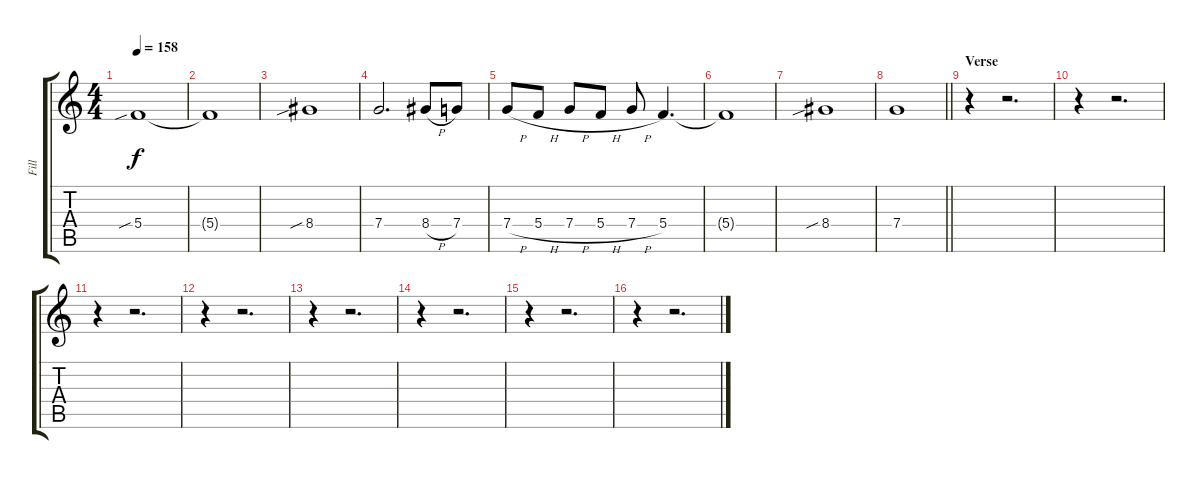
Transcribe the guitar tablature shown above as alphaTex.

\track ("Fill" "Fill") {instrument overdrivenguitar}
\staff {score tabs}
\tuning (D4 A3 F3 C3 G2 C2) {hide}
\ts (4 4)
\section ("" "")
\tempo 158
\clef g2
\ks c
5.4{sib}.1{dy f} |
5.4{t}.1 |
8.4{sib}.1 |
7.4.2{d} 8.4{h}.8 7.4.8 |
7.4{h}.8 5.4{h}.8 7.4{h}.8 5.4{h}.8 7.4{h}.8 5.4.4{d} |
5.4{t}.1 |
8.4{sib}.1 |
\barLineRight lightlight
7.4.1 |
\section ("" "Verse")
r.4 r.2{d} |
r.4 r.2{d} |
r.4 r.2{d} |
r.4 r.2{d} |
r.4 r.2{d} |
r.4 r.2{d} |
r.4 r.2{d} |
r.4 r.2{d}
